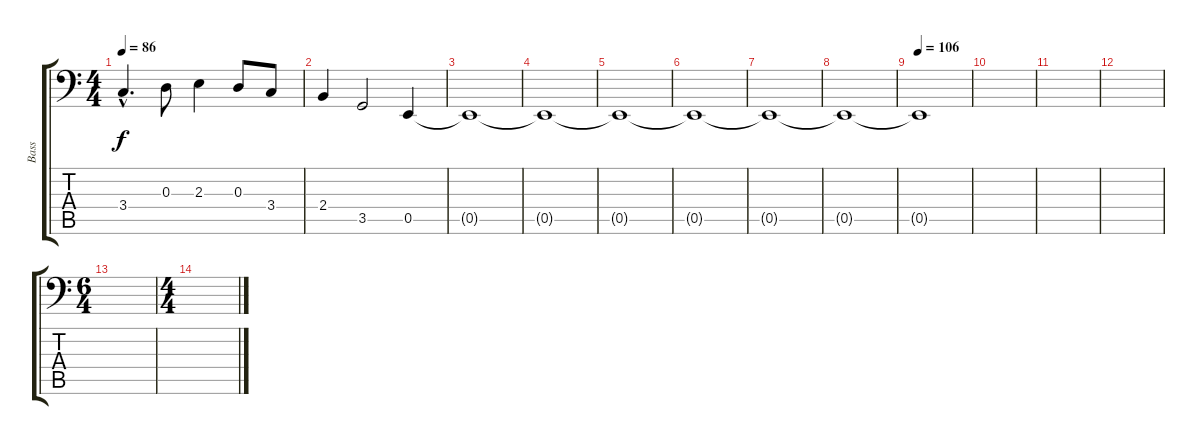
\track ("Bass" "Bass") {instrument electricbassfinger}
\staff {score tabs}
\tuning (C3 G2 D2 A1 E1 B0) {hide}
\ts (4 4)
\tempo 86
\clef f4
\ks c
3.4{hac}.4{d dy f} 0.3.8 2.3.4 0.3.8 3.4.8 |
2.4.4 3.5.2 0.5.4 |
0.5{t}.1 |
0.5{t}.1 |
0.5{t}.1 |
0.5{t}.1 |
0.5{t}.1 |
0.5{t}.1 |
\tempo 106
0.5{t}.1 |
|
|
|
\ts (6 4)
|
\ts (4 4)
